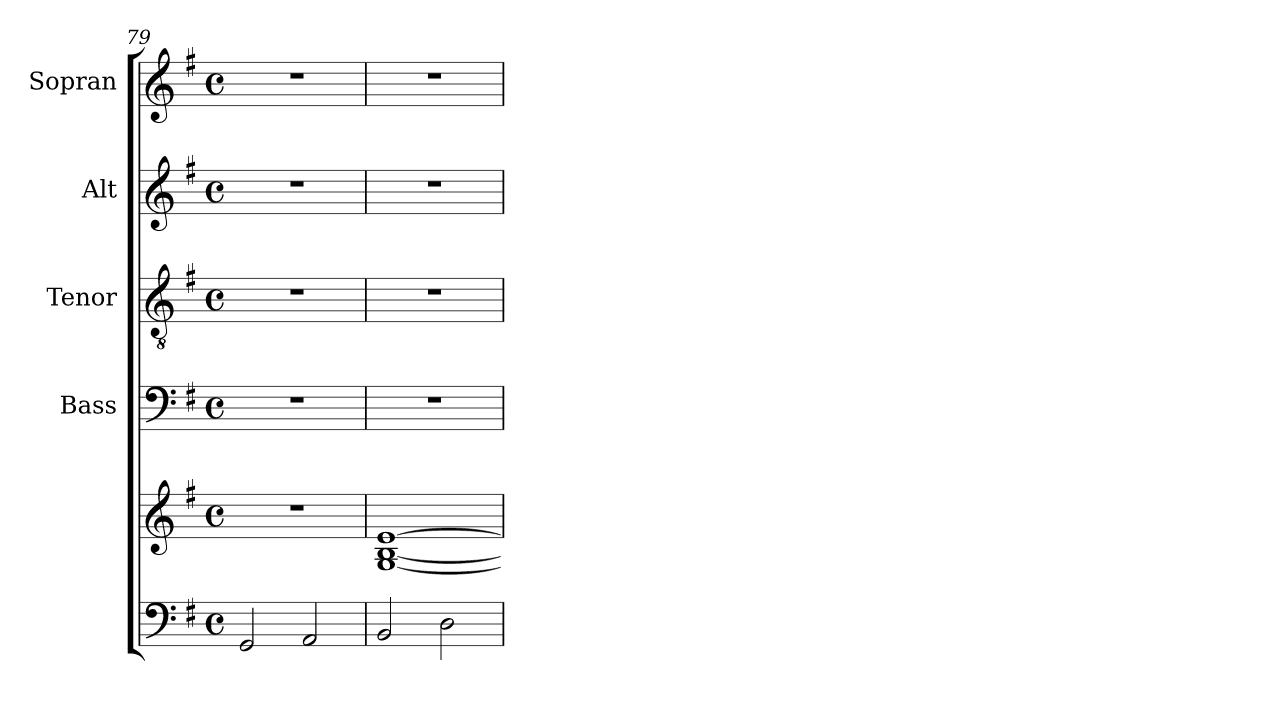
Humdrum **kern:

**kern	**kern	**kern	**kern	**kern	**kern
*part5	*part5	*part4	*part3	*part2	*part1
*staff6	*staff5	*staff4	*staff3	*staff2	*staff1
*	*	*I"Bass	*I"Tenor	*I"Alt	*I"Sopran
*	*	*I'B.	*I'T.	*I'A.	*I'S.
*clefF4	*clefG2	*clefF4	*clefGv2	*clefG2	*clefG2
*k[f#]	*k[f#]	*k[f#]	*k[f#]	*k[f#]	*k[f#]
*G:	*G:	*G:	*G:	*G:	*G:
*M4/4	*M4/4	*M4/4	*M4/4	*M4/4	*M4/4
*met(c)	*met(c)	*met(c)	*met(c)	*met(c)	*met(c)
=79	=79	=79	=79	=79	=79
2GG/	1r	1r	1r	1r	1r
2AA/	.	.	.	.	.
=80	=80	=80	=80	=80	=80
2BB/	[1G [1B [1e	1r	1r	1r	1r
2D\	.	.	.	.	.
=	=	=	=	=	=
*-	*-	*-	*-	*-	*-
